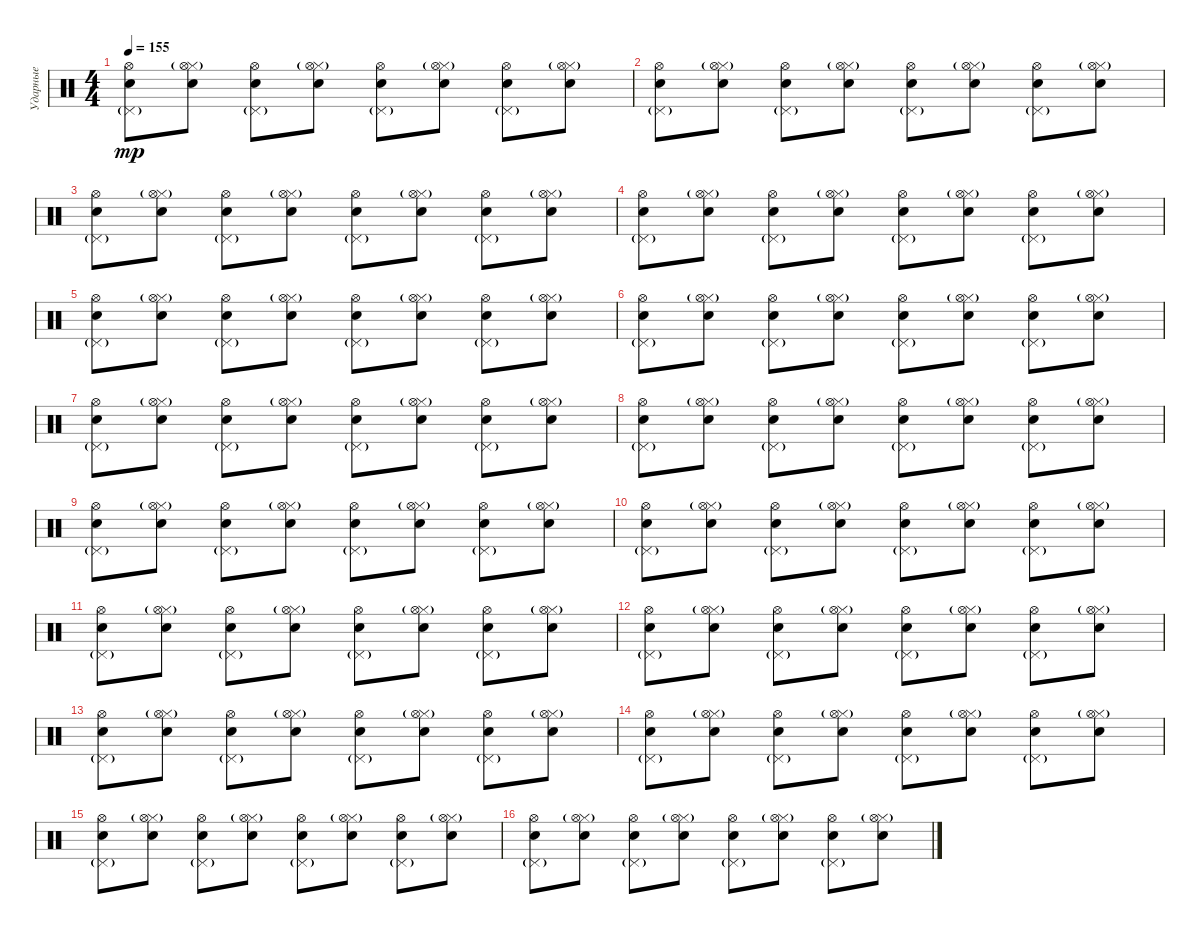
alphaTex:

\track ("Ударные" "Ударные") {instrument percussion}
\staff {score}
\articulation defaults
\ts (4 4)
\tempo 155
\clef neutral
\ks c
("Pedal Hi-Hat (hit)"{g} "Hi-Hat (open)" "Electric Snare (hit)").8{dy mp} ("Hi-Hat (closed)"{g} "Hi-Hat (open)"{g} "Electric Snare (hit)").8 ("Pedal Hi-Hat (hit)"{g} "Hi-Hat (open)" "Electric Snare (hit)").8 ("Hi-Hat (closed)"{g} "Hi-Hat (open)"{g} "Electric Snare (hit)").8 ("Pedal Hi-Hat (hit)"{g} "Hi-Hat (open)" "Electric Snare (hit)").8 ("Hi-Hat (closed)"{g} "Hi-Hat (open)"{g} "Electric Snare (hit)").8 ("Pedal Hi-Hat (hit)"{g} "Hi-Hat (open)" "Electric Snare (hit)").8 ("Hi-Hat (closed)"{g} "Hi-Hat (open)"{g} "Electric Snare (hit)").8 |
("Pedal Hi-Hat (hit)"{g} "Hi-Hat (open)" "Electric Snare (hit)").8 ("Hi-Hat (closed)"{g} "Hi-Hat (open)"{g} "Electric Snare (hit)").8 ("Pedal Hi-Hat (hit)"{g} "Hi-Hat (open)" "Electric Snare (hit)").8 ("Hi-Hat (closed)"{g} "Hi-Hat (open)"{g} "Electric Snare (hit)").8 ("Pedal Hi-Hat (hit)"{g} "Hi-Hat (open)" "Electric Snare (hit)").8 ("Hi-Hat (closed)"{g} "Hi-Hat (open)"{g} "Electric Snare (hit)").8 ("Pedal Hi-Hat (hit)"{g} "Hi-Hat (open)" "Electric Snare (hit)").8 ("Hi-Hat (closed)"{g} "Hi-Hat (open)"{g} "Electric Snare (hit)").8 |
("Pedal Hi-Hat (hit)"{g} "Hi-Hat (open)" "Electric Snare (hit)").8 ("Hi-Hat (closed)"{g} "Hi-Hat (open)"{g} "Electric Snare (hit)").8 ("Pedal Hi-Hat (hit)"{g} "Hi-Hat (open)" "Electric Snare (hit)").8 ("Hi-Hat (closed)"{g} "Hi-Hat (open)"{g} "Electric Snare (hit)").8 ("Pedal Hi-Hat (hit)"{g} "Hi-Hat (open)" "Electric Snare (hit)").8 ("Hi-Hat (closed)"{g} "Hi-Hat (open)"{g} "Electric Snare (hit)").8 ("Pedal Hi-Hat (hit)"{g} "Hi-Hat (open)" "Electric Snare (hit)").8 ("Hi-Hat (closed)"{g} "Hi-Hat (open)"{g} "Electric Snare (hit)").8 |
("Pedal Hi-Hat (hit)"{g} "Hi-Hat (open)" "Electric Snare (hit)").8 ("Hi-Hat (closed)"{g} "Hi-Hat (open)"{g} "Electric Snare (hit)").8 ("Pedal Hi-Hat (hit)"{g} "Hi-Hat (open)" "Electric Snare (hit)").8 ("Hi-Hat (closed)"{g} "Hi-Hat (open)"{g} "Electric Snare (hit)").8 ("Pedal Hi-Hat (hit)"{g} "Hi-Hat (open)" "Electric Snare (hit)").8 ("Hi-Hat (closed)"{g} "Hi-Hat (open)"{g} "Electric Snare (hit)").8 ("Pedal Hi-Hat (hit)"{g} "Hi-Hat (open)" "Electric Snare (hit)").8 ("Hi-Hat (closed)"{g} "Hi-Hat (open)"{g} "Electric Snare (hit)").8 |
("Pedal Hi-Hat (hit)"{g} "Hi-Hat (open)" "Electric Snare (hit)").8 ("Hi-Hat (closed)"{g} "Hi-Hat (open)"{g} "Electric Snare (hit)").8 ("Pedal Hi-Hat (hit)"{g} "Hi-Hat (open)" "Electric Snare (hit)").8 ("Hi-Hat (closed)"{g} "Hi-Hat (open)"{g} "Electric Snare (hit)").8 ("Pedal Hi-Hat (hit)"{g} "Hi-Hat (open)" "Electric Snare (hit)").8 ("Hi-Hat (closed)"{g} "Hi-Hat (open)"{g} "Electric Snare (hit)").8 ("Pedal Hi-Hat (hit)"{g} "Hi-Hat (open)" "Electric Snare (hit)").8 ("Hi-Hat (closed)"{g} "Hi-Hat (open)"{g} "Electric Snare (hit)").8 |
("Pedal Hi-Hat (hit)"{g} "Hi-Hat (open)" "Electric Snare (hit)").8 ("Hi-Hat (closed)"{g} "Hi-Hat (open)"{g} "Electric Snare (hit)").8 ("Pedal Hi-Hat (hit)"{g} "Hi-Hat (open)" "Electric Snare (hit)").8 ("Hi-Hat (closed)"{g} "Hi-Hat (open)"{g} "Electric Snare (hit)").8 ("Pedal Hi-Hat (hit)"{g} "Hi-Hat (open)" "Electric Snare (hit)").8 ("Hi-Hat (closed)"{g} "Hi-Hat (open)"{g} "Electric Snare (hit)").8 ("Pedal Hi-Hat (hit)"{g} "Hi-Hat (open)" "Electric Snare (hit)").8 ("Hi-Hat (closed)"{g} "Hi-Hat (open)"{g} "Electric Snare (hit)").8 |
("Pedal Hi-Hat (hit)"{g} "Hi-Hat (open)" "Electric Snare (hit)").8 ("Hi-Hat (closed)"{g} "Hi-Hat (open)"{g} "Electric Snare (hit)").8 ("Pedal Hi-Hat (hit)"{g} "Hi-Hat (open)" "Electric Snare (hit)").8 ("Hi-Hat (closed)"{g} "Hi-Hat (open)"{g} "Electric Snare (hit)").8 ("Pedal Hi-Hat (hit)"{g} "Hi-Hat (open)" "Electric Snare (hit)").8 ("Hi-Hat (closed)"{g} "Hi-Hat (open)"{g} "Electric Snare (hit)").8 ("Pedal Hi-Hat (hit)"{g} "Hi-Hat (open)" "Electric Snare (hit)").8 ("Hi-Hat (closed)"{g} "Hi-Hat (open)"{g} "Electric Snare (hit)").8 |
("Pedal Hi-Hat (hit)"{g} "Hi-Hat (open)" "Electric Snare (hit)").8 ("Hi-Hat (closed)"{g} "Hi-Hat (open)"{g} "Electric Snare (hit)").8 ("Pedal Hi-Hat (hit)"{g} "Hi-Hat (open)" "Electric Snare (hit)").8 ("Hi-Hat (closed)"{g} "Hi-Hat (open)"{g} "Electric Snare (hit)").8 ("Pedal Hi-Hat (hit)"{g} "Hi-Hat (open)" "Electric Snare (hit)").8 ("Hi-Hat (closed)"{g} "Hi-Hat (open)"{g} "Electric Snare (hit)").8 ("Pedal Hi-Hat (hit)"{g} "Hi-Hat (open)" "Electric Snare (hit)").8 ("Hi-Hat (closed)"{g} "Hi-Hat (open)"{g} "Electric Snare (hit)").8 |
("Pedal Hi-Hat (hit)"{g} "Hi-Hat (open)" "Electric Snare (hit)").8 ("Hi-Hat (closed)"{g} "Hi-Hat (open)"{g} "Electric Snare (hit)").8 ("Pedal Hi-Hat (hit)"{g} "Hi-Hat (open)" "Electric Snare (hit)").8 ("Hi-Hat (closed)"{g} "Hi-Hat (open)"{g} "Electric Snare (hit)").8 ("Pedal Hi-Hat (hit)"{g} "Hi-Hat (open)" "Electric Snare (hit)").8 ("Hi-Hat (closed)"{g} "Hi-Hat (open)"{g} "Electric Snare (hit)").8 ("Pedal Hi-Hat (hit)"{g} "Hi-Hat (open)" "Electric Snare (hit)").8 ("Hi-Hat (closed)"{g} "Hi-Hat (open)"{g} "Electric Snare (hit)").8 |
("Pedal Hi-Hat (hit)"{g} "Hi-Hat (open)" "Electric Snare (hit)").8 ("Hi-Hat (closed)"{g} "Hi-Hat (open)"{g} "Electric Snare (hit)").8 ("Pedal Hi-Hat (hit)"{g} "Hi-Hat (open)" "Electric Snare (hit)").8 ("Hi-Hat (closed)"{g} "Hi-Hat (open)"{g} "Electric Snare (hit)").8 ("Pedal Hi-Hat (hit)"{g} "Hi-Hat (open)" "Electric Snare (hit)").8 ("Hi-Hat (closed)"{g} "Hi-Hat (open)"{g} "Electric Snare (hit)").8 ("Pedal Hi-Hat (hit)"{g} "Hi-Hat (open)" "Electric Snare (hit)").8 ("Hi-Hat (closed)"{g} "Hi-Hat (open)"{g} "Electric Snare (hit)").8 |
("Pedal Hi-Hat (hit)"{g} "Hi-Hat (open)" "Electric Snare (hit)").8 ("Hi-Hat (closed)"{g} "Hi-Hat (open)"{g} "Electric Snare (hit)").8 ("Pedal Hi-Hat (hit)"{g} "Hi-Hat (open)" "Electric Snare (hit)").8 ("Hi-Hat (closed)"{g} "Hi-Hat (open)"{g} "Electric Snare (hit)").8 ("Pedal Hi-Hat (hit)"{g} "Hi-Hat (open)" "Electric Snare (hit)").8 ("Hi-Hat (closed)"{g} "Hi-Hat (open)"{g} "Electric Snare (hit)").8 ("Pedal Hi-Hat (hit)"{g} "Hi-Hat (open)" "Electric Snare (hit)").8 ("Hi-Hat (closed)"{g} "Hi-Hat (open)"{g} "Electric Snare (hit)").8 |
("Pedal Hi-Hat (hit)"{g} "Hi-Hat (open)" "Electric Snare (hit)").8 ("Hi-Hat (closed)"{g} "Hi-Hat (open)"{g} "Electric Snare (hit)").8 ("Pedal Hi-Hat (hit)"{g} "Hi-Hat (open)" "Electric Snare (hit)").8 ("Hi-Hat (closed)"{g} "Hi-Hat (open)"{g} "Electric Snare (hit)").8 ("Pedal Hi-Hat (hit)"{g} "Hi-Hat (open)" "Electric Snare (hit)").8 ("Hi-Hat (closed)"{g} "Hi-Hat (open)"{g} "Electric Snare (hit)").8 ("Pedal Hi-Hat (hit)"{g} "Hi-Hat (open)" "Electric Snare (hit)").8 ("Hi-Hat (closed)"{g} "Hi-Hat (open)"{g} "Electric Snare (hit)").8 |
("Pedal Hi-Hat (hit)"{g} "Hi-Hat (open)" "Electric Snare (hit)").8 ("Hi-Hat (closed)"{g} "Hi-Hat (open)"{g} "Electric Snare (hit)").8 ("Pedal Hi-Hat (hit)"{g} "Hi-Hat (open)" "Electric Snare (hit)").8 ("Hi-Hat (closed)"{g} "Hi-Hat (open)"{g} "Electric Snare (hit)").8 ("Pedal Hi-Hat (hit)"{g} "Hi-Hat (open)" "Electric Snare (hit)").8 ("Hi-Hat (closed)"{g} "Hi-Hat (open)"{g} "Electric Snare (hit)").8 ("Pedal Hi-Hat (hit)"{g} "Hi-Hat (open)" "Electric Snare (hit)").8 ("Hi-Hat (closed)"{g} "Hi-Hat (open)"{g} "Electric Snare (hit)").8 |
("Pedal Hi-Hat (hit)"{g} "Hi-Hat (open)" "Electric Snare (hit)").8 ("Hi-Hat (closed)"{g} "Hi-Hat (open)"{g} "Electric Snare (hit)").8 ("Pedal Hi-Hat (hit)"{g} "Hi-Hat (open)" "Electric Snare (hit)").8 ("Hi-Hat (closed)"{g} "Hi-Hat (open)"{g} "Electric Snare (hit)").8 ("Pedal Hi-Hat (hit)"{g} "Hi-Hat (open)" "Electric Snare (hit)").8 ("Hi-Hat (closed)"{g} "Hi-Hat (open)"{g} "Electric Snare (hit)").8 ("Pedal Hi-Hat (hit)"{g} "Hi-Hat (open)" "Electric Snare (hit)").8 ("Hi-Hat (closed)"{g} "Hi-Hat (open)"{g} "Electric Snare (hit)").8 |
("Pedal Hi-Hat (hit)"{g} "Hi-Hat (open)" "Electric Snare (hit)").8 ("Hi-Hat (closed)"{g} "Hi-Hat (open)"{g} "Electric Snare (hit)").8 ("Pedal Hi-Hat (hit)"{g} "Hi-Hat (open)" "Electric Snare (hit)").8 ("Hi-Hat (closed)"{g} "Hi-Hat (open)"{g} "Electric Snare (hit)").8 ("Pedal Hi-Hat (hit)"{g} "Hi-Hat (open)" "Electric Snare (hit)").8 ("Hi-Hat (closed)"{g} "Hi-Hat (open)"{g} "Electric Snare (hit)").8 ("Pedal Hi-Hat (hit)"{g} "Hi-Hat (open)" "Electric Snare (hit)").8 ("Hi-Hat (closed)"{g} "Hi-Hat (open)"{g} "Electric Snare (hit)").8 |
("Pedal Hi-Hat (hit)"{g} "Hi-Hat (open)" "Electric Snare (hit)").8 ("Hi-Hat (closed)"{g} "Hi-Hat (open)"{g} "Electric Snare (hit)").8 ("Pedal Hi-Hat (hit)"{g} "Hi-Hat (open)" "Electric Snare (hit)").8 ("Hi-Hat (closed)"{g} "Hi-Hat (open)"{g} "Electric Snare (hit)").8 ("Pedal Hi-Hat (hit)"{g} "Hi-Hat (open)" "Electric Snare (hit)").8 ("Hi-Hat (closed)"{g} "Hi-Hat (open)"{g} "Electric Snare (hit)").8 ("Pedal Hi-Hat (hit)"{g} "Hi-Hat (open)" "Electric Snare (hit)").8 ("Hi-Hat (closed)"{g} "Hi-Hat (open)"{g} "Electric Snare (hit)").8
